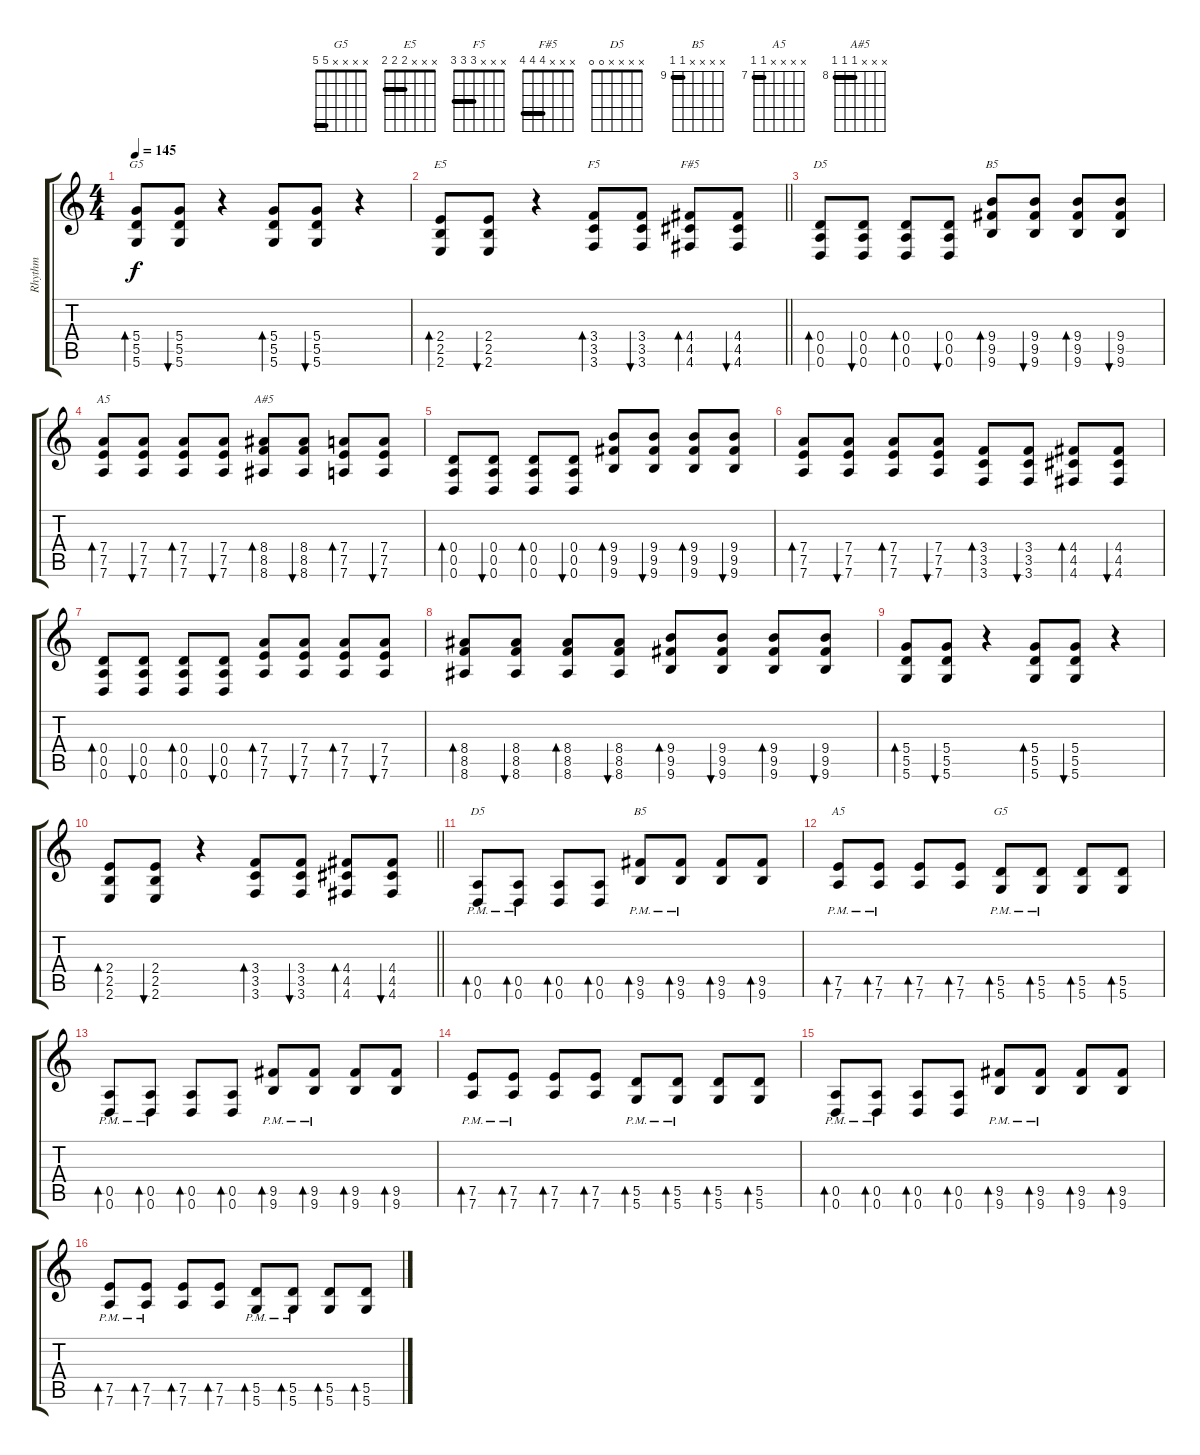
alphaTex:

\track ("Rhythm " "Rhythm ") {instrument distortionguitar}
\staff {score tabs}
\tuning (E4 B3 G3 D3 A2 D2) {hide}
\chord ("G5" x x x 5 5 5) {barre 5}
\chord ("E5" x x x 2 2 2) {barre 2}
\chord ("F5" x x x 3 3 3) {barre 3}
\chord ("F#5" x x x 4 4 4) {barre 4}
\chord ("D5" x x x 0 0 0)
\chord ("B5" x x x 9 9 9) {firstfret 9 barre 9}
\chord ("A5" x x x 7 7 7) {firstfret 7 barre 7}
\chord ("A#5" x x x 8 8 8) {firstfret 8 barre 8}
\chord ("D5" x x x x 0 0)
\chord ("B5" x x x x 9 9) {firstfret 9 barre 9}
\chord ("A5" x x x x 7 7) {firstfret 7 barre 7}
\chord ("G5" x x x x 5 5) {barre 5}
\ts (4 4)
\tempo 145
\clef g2
\ks c
(5.4 5.5 5.6).8{bd 30 ch "G5" dy f} (5.4 5.5 5.6).8{bu 30} r.4 (5.4 5.5 5.6).8{bd 30} (5.4 5.5 5.6).8{bu 30} r.4 |
\barLineRight lightlight
(2.4 2.5 2.6).8{bd 30 ch "E5"} (2.4 2.5 2.6).8{bu 30} r.4 (3.4 3.5 3.6).8{bd 30 ch "F5"} (3.4 3.5 3.6).8{bu 30} (4.4 4.5 4.6).8{bd 30 ch "F#5"} (4.4 4.5 4.6).8{bu 30} |
(0.4 0.5 0.6).8{bd 30 ch "D5"} (0.4 0.5 0.6).8{bu 30} (0.4 0.5 0.6).8{bd 30} (0.4 0.5 0.6).8{bu 30} (9.4 9.5 9.6).8{bd 30 ch "B5"} (9.4 9.5 9.6).8{bu 30} (9.4 9.5 9.6).8{bd 30} (9.4 9.5 9.6).8{bu 30} |
(7.4 7.5 7.6).8{bd 30 ch "A5"} (7.4 7.5 7.6).8{bu 30} (7.4 7.5 7.6).8{bd 30} (7.4 7.5 7.6).8{bu 30} (8.4 8.5 8.6).8{bd 30 ch "A#5"} (8.4 8.5 8.6).8{bu 30} (7.4 7.5 7.6).8{bd 30} (7.4 7.5 7.6).8{bu 30} |
(0.4 0.5 0.6).8{bd 30} (0.4 0.5 0.6).8{bu 30} (0.4 0.5 0.6).8{bd 30} (0.4 0.5 0.6).8{bu 30} (9.4 9.5 9.6).8{bd 30} (9.4 9.5 9.6).8{bu 30} (9.4 9.5 9.6).8{bd 30} (9.4 9.5 9.6).8{bu 30} |
(7.4 7.5 7.6).8{bd 30} (7.4 7.5 7.6).8{bu 30} (7.4 7.5 7.6).8{bd 30} (7.4 7.5 7.6).8{bu 30} (3.4 3.5 3.6).8{bd 30} (3.4 3.5 3.6).8{bu 30} (4.4 4.5 4.6).8{bd 30} (4.4 4.5 4.6).8{bu 30} |
(0.4 0.5 0.6).8{bd 30} (0.4 0.5 0.6).8{bu 30} (0.4 0.5 0.6).8{bd 30} (0.4 0.5 0.6).8{bu 30} (7.4 7.5 7.6).8{bd 30} (7.4 7.5 7.6).8{bu 30} (7.4 7.5 7.6).8{bd 30} (7.4 7.5 7.6).8{bu 30} |
(8.4 8.5 8.6).8{bd 30} (8.4 8.5 8.6).8{bu 30} (8.4 8.5 8.6).8{bd 30} (8.4 8.5 8.6).8{bu 30} (9.4 9.5 9.6).8{bd 30} (9.4 9.5 9.6).8{bu 30} (9.4 9.5 9.6).8{bd 30} (9.4 9.5 9.6).8{bu 30} |
(5.4 5.5 5.6).8{bd 30} (5.4 5.5 5.6).8{bu 30} r.4 (5.4 5.5 5.6).8{bd 30} (5.4 5.5 5.6).8{bu 30} r.4 |
\barLineRight lightlight
(2.4 2.5 2.6).8{bd 30} (2.4 2.5 2.6).8{bu 30} r.4 (3.4 3.5 3.6).8{bd 30} (3.4 3.5 3.6).8{bu 30} (4.4 4.5 4.6).8{bd 30} (4.4 4.5 4.6).8{bu 30} |
(0.5{pm} 0.6{pm}).8{bd 30 ch "D5"} (0.5{pm} 0.6{pm}).8{bd 30} (0.5 0.6).8{bd 30} (0.5 0.6).8{bd 30} (9.5{pm} 9.6{pm}).8{bd 30 ch "B5"} (9.5{pm} 9.6{pm}).8{bd 30} (9.5 9.6).8{bd 30} (9.5 9.6).8{bd 30} |
(7.5{pm} 7.6{pm}).8{bd 30 ch "A5"} (7.5{pm} 7.6{pm}).8{bd 30} (7.5 7.6).8{bd 30} (7.5 7.6).8{bd 30} (5.5{pm} 5.6{pm}).8{bd 30 ch "G5"} (5.5{pm} 5.6{pm}).8{bd 30} (5.5 5.6).8{bd 30} (5.5 5.6).8{bd 30} |
(0.5{pm} 0.6{pm}).8{bd 30} (0.5{pm} 0.6{pm}).8{bd 30} (0.5 0.6).8{bd 30} (0.5 0.6).8{bd 30} (9.5{pm} 9.6{pm}).8{bd 30} (9.5{pm} 9.6{pm}).8{bd 30} (9.5 9.6).8{bd 30} (9.5 9.6).8{bd 30} |
(7.5{pm} 7.6{pm}).8{bd 30} (7.5{pm} 7.6{pm}).8{bd 30} (7.5 7.6).8{bd 30} (7.5 7.6).8{bd 30} (5.5{pm} 5.6{pm}).8{bd 30} (5.5{pm} 5.6{pm}).8{bd 30} (5.5 5.6).8{bd 30} (5.5 5.6).8{bd 30} |
(0.5{pm} 0.6{pm}).8{bd 30} (0.5{pm} 0.6{pm}).8{bd 30} (0.5 0.6).8{bd 30} (0.5 0.6).8{bd 30} (9.5{pm} 9.6{pm}).8{bd 30} (9.5{pm} 9.6{pm}).8{bd 30} (9.5 9.6).8{bd 30} (9.5 9.6).8{bd 30} |
(7.5{pm} 7.6{pm}).8{bd 30} (7.5{pm} 7.6{pm}).8{bd 30} (7.5 7.6).8{bd 30} (7.5 7.6).8{bd 30} (5.5{pm} 5.6{pm}).8{bd 30} (5.5{pm} 5.6{pm}).8{bd 30} (5.5 5.6).8{bd 30} (5.5 5.6).8{bd 30}
